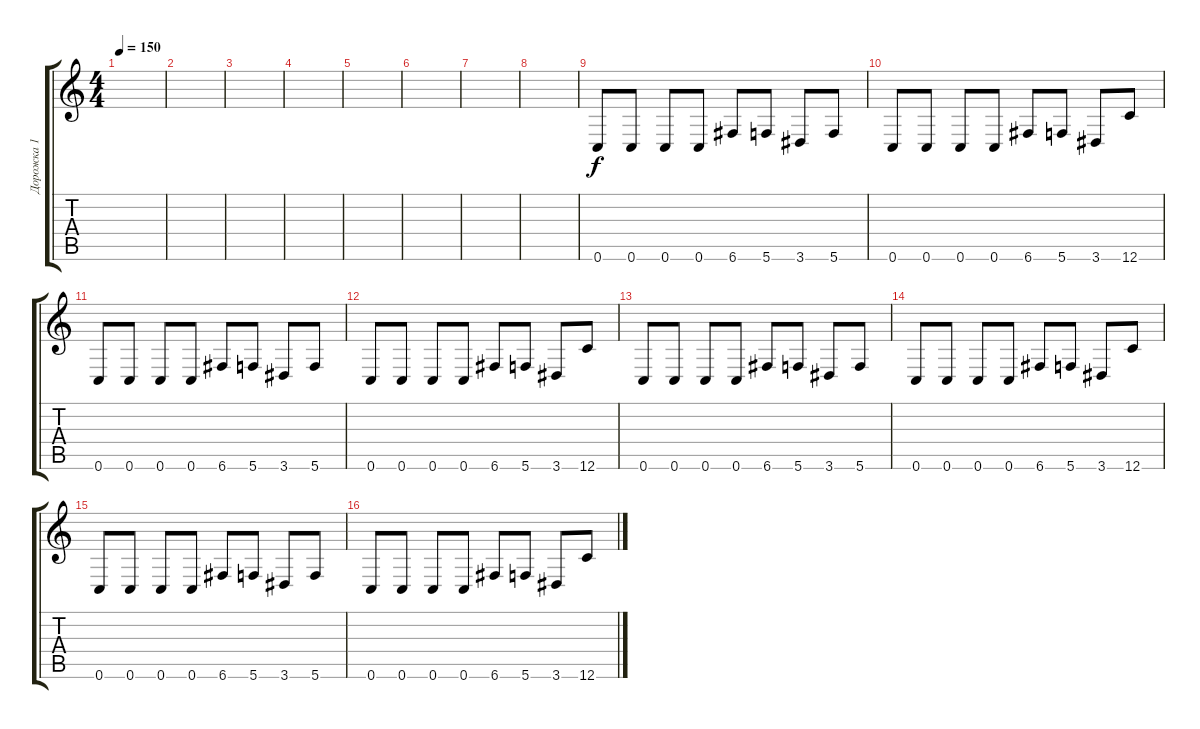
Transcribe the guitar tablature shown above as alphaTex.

\track ("Дорожка 1" "Дорожка 1") {instrument overdrivenguitar}
\staff {score tabs}
\tuning (D4 A3 F3 C3 G2 C2) {hide}
\ts (4 4)
\tempo 150
\clef g2
\ks c
|
|
|
|
|
|
|
|
0.6.8{dy f} 0.6.8 0.6.8 0.6.8 6.6.8 5.6.8 3.6.8 5.6.8 |
0.6.8 0.6.8 0.6.8 0.6.8 6.6.8 5.6.8 3.6.8 12.6.8 |
0.6.8 0.6.8 0.6.8 0.6.8 6.6.8 5.6.8 3.6.8 5.6.8 |
0.6.8 0.6.8 0.6.8 0.6.8 6.6.8 5.6.8 3.6.8 12.6.8 |
0.6.8 0.6.8 0.6.8 0.6.8 6.6.8 5.6.8 3.6.8 5.6.8 |
0.6.8 0.6.8 0.6.8 0.6.8 6.6.8 5.6.8 3.6.8 12.6.8 |
0.6.8 0.6.8 0.6.8 0.6.8 6.6.8 5.6.8 3.6.8 5.6.8 |
0.6.8 0.6.8 0.6.8 0.6.8 6.6.8 5.6.8 3.6.8 12.6.8
